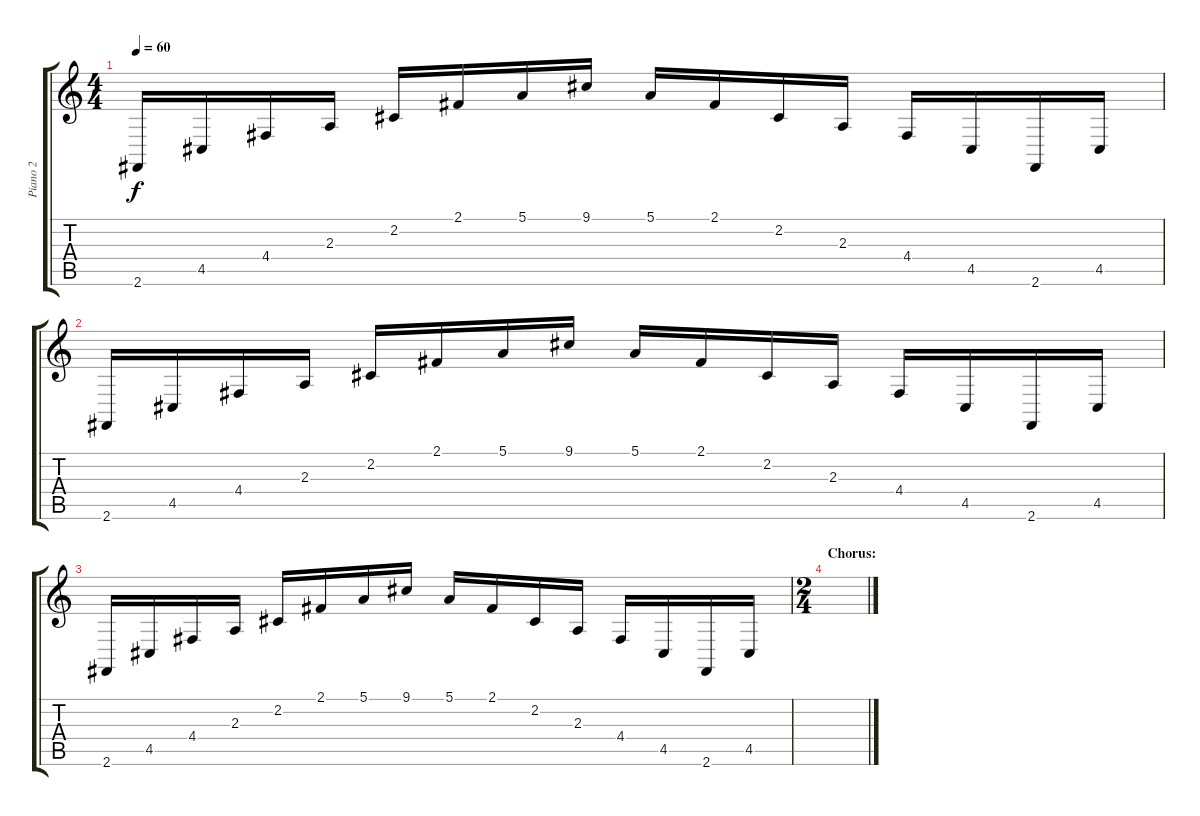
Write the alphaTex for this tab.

\track ("Piano 2" "Piano 2") {instrument acousticgrandpiano}
\staff {score tabs}
\tuning (E4 B3 G3 D3 A2 E2) {hide}
\ts (4 4)
\tempo 60
\clef g2
\ks c
2.6.16{dy f} 4.5.16 4.4.16 2.3.16 2.2.16 2.1.16 5.1.16 9.1.16 5.1.16 2.1.16 2.2.16 2.3.16 4.4.16 4.5.16 2.6.16 4.5.16 |
2.6.16 4.5.16 4.4.16 2.3.16 2.2.16 2.1.16 5.1.16 9.1.16 5.1.16 2.1.16 2.2.16 2.3.16 4.4.16 4.5.16 2.6.16 4.5.16 |
2.6.16 4.5.16 4.4.16 2.3.16 2.2.16 2.1.16 5.1.16 9.1.16 5.1.16 2.1.16 2.2.16 2.3.16 4.4.16 4.5.16 2.6.16 4.5.16 |
\ts (2 4)
\section ("" "Chorus:")
